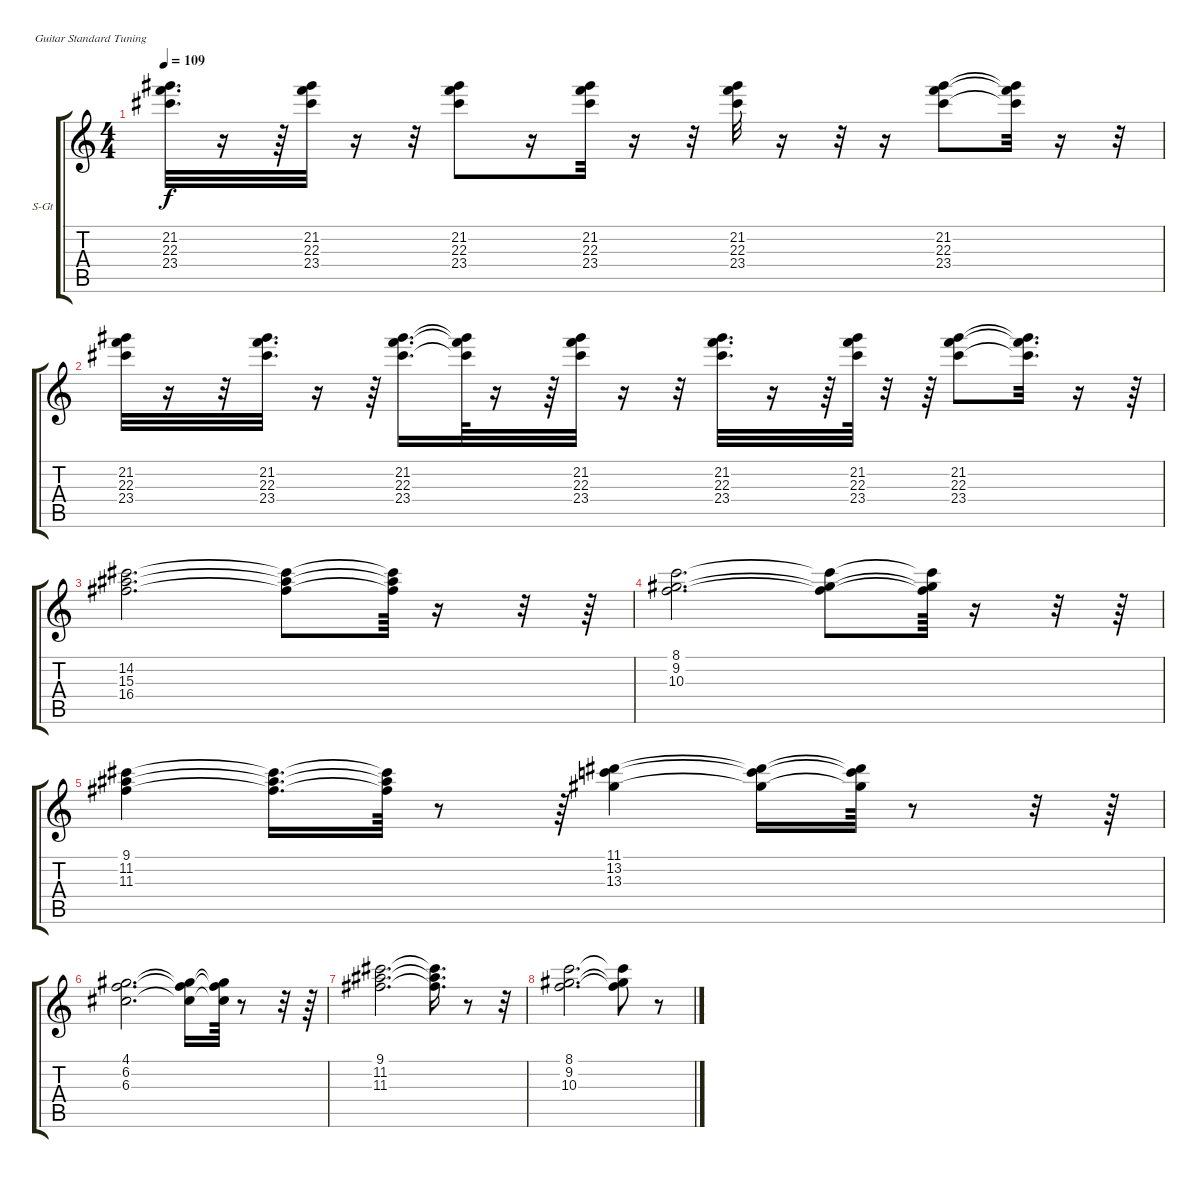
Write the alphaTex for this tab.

\bracketExtendMode groupsimilarinstruments
\firstSystemTrackNameOrientation horizontal
\otherSystemsTrackNameOrientation horizontal
\track ("Organ " "S-Gt") {instrument acousticgrandpiano}
\staff {score tabs}
\tuning (E4 B3 G3 D3 A2 E2)
\displaytranspose 12
\ts (4 4)
\tempo 109
\clef g2
\ks c
(21.2 22.3 23.4).32{d dy f} r.16 r.64 (21.2 22.3 23.4).32 r.16 r.32 (21.2 22.3 23.4).8 r.16 (21.2 22.3 23.4).32 r.16 r.32 (21.2 22.3 23.4).32 r.16 r.32 r.16 (21.2 22.3 23.4).8 (21.2{t} 22.3{t} 23.4{t}).32 r.16 r.32 |
(21.2 22.3 23.4).32 r.16 r.32 (21.2 22.3 23.4).32{d} r.16 r.64 (21.2 22.3 23.4).16{d} (21.2{t} 22.3{t} 23.4{t}).64 r.16 r.64 (21.2 22.3 23.4).32 r.16 r.32 (21.2 22.3 23.4).32{d} r.16 r.64 (21.2 22.3 23.4).64 r.32 r.64 (21.2 22.3 23.4).8 (21.2{t} 22.3{t} 23.4{t}).32{d} r.16 r.64 |
(14.2 15.3 16.4).2{d} (14.2{t} 15.3{t} 16.4{t}).8 (14.2{t} 15.3{t} 16.4{t}).64 r.16 r.32 r.64 |
(8.1 9.2 10.3).2{d} (8.1{t} 9.2{t} 10.3{t}).8 (8.1{t} 9.2{t} 10.3{t}).64 r.16 r.32 r.64 |
(9.1 11.2 11.3).4 (9.1{t} 11.2{t} 11.3{t}).16{d} (9.1{t} 11.2{t} 11.3{t}).64 r.8 r.64 (11.1 13.2 13.3).4 (11.1{t} 13.2{t} 13.3{t}).16 (11.1{t} 13.2{t} 13.3{t}).64 r.8 r.32 r.64 |
(4.1 6.2 6.3).2{d} (4.1{t} 6.2{t} 6.3{t}).16 (4.1{t} 6.2{t} 6.3{t}).64 r.8 r.32 r.64 |
(9.1 11.2 11.3).2{d} (9.1{t} 11.2{t} 11.3{t}).16{d} r.8 r.32 |
(8.1 9.2 10.3).2{d} (8.1{t} 9.2{t} 10.3{t}).8 r.8
